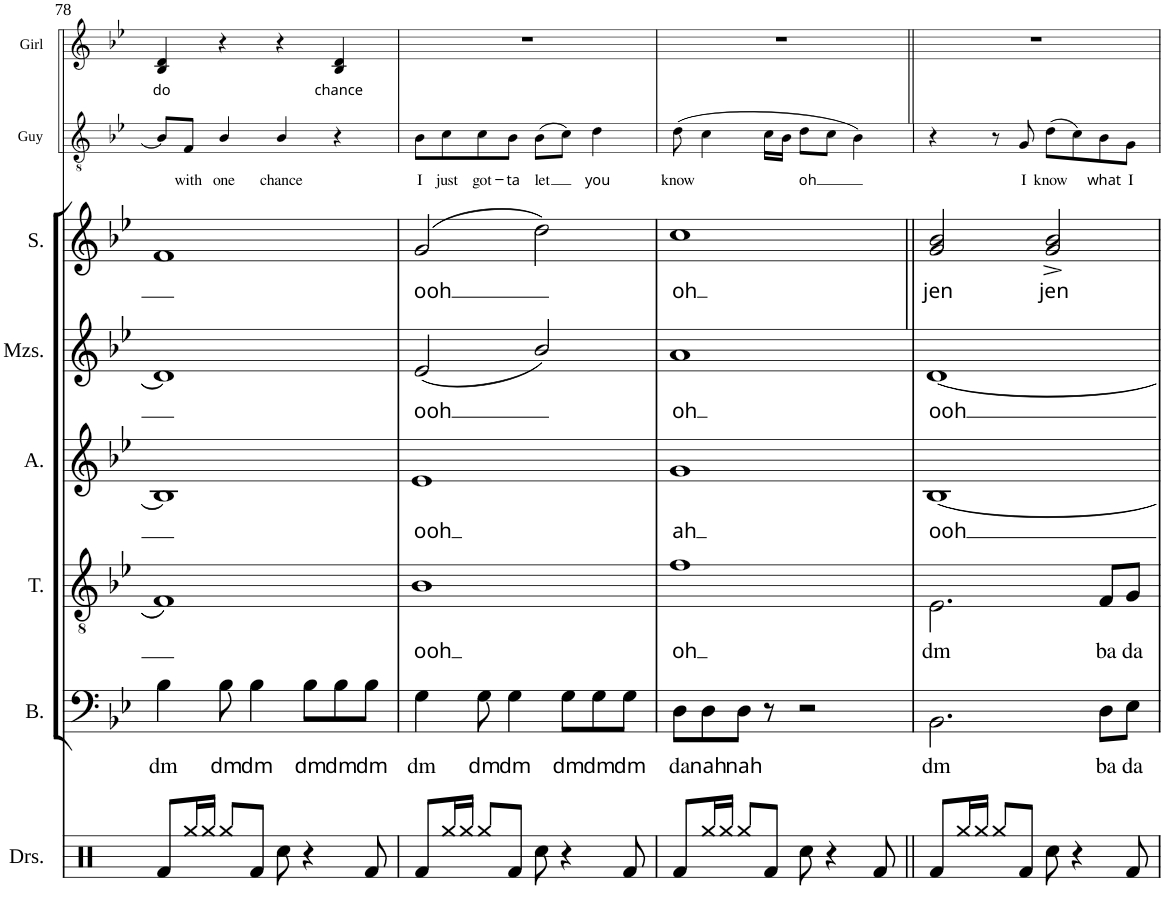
**kern	**kern	**text	**kern	**text	**kern	**text	**kern	**text	**kern	**text	**kern	**text	**kern	**text
*part8	*part7	*part7	*part6	*part6	*part5	*part5	*part4	*part4	*part3	*part3	*part2	*part2	*part1	*part1
*staff8	*staff7	*staff7	*staff6	*staff6	*staff5	*staff5	*staff4	*staff4	*staff3	*staff3	*staff2	*staff2	*staff1	*staff1
*I"Drumset	*I"Bass	*	*I"Tenor	*	*I"Alto	*	*I"Mezzo-soprano	*	*I"Soprano	*	*I"Guy	*	*I"Girl	*
*I'Drs.	*I'B.	*	*I'T.	*	*I'A.	*	*I'Mzs.	*	*I'S.	*	*I'Guy	*	*I'Girl	*
!!LO:PB:g=z
*clefX	*clefF4	*	*clefGv2	*	*clefG2	*	*clefG2	*	*clefG2	*	*clefGv2	*	*clefG2	*
*k[]	*k[b-e-]	*	*k[b-e-]	*	*k[b-e-]	*	*k[b-e-]	*	*k[b-e-]	*	*k[b-e-]	*	*k[b-e-]	*
*M4/4	*M4/4	*	*M4/4	*	*M4/4	*	*M4/4	*	*M4/4	*	*M4/4	*	*M4/4	*
*met(c)	*met(c)	*	*met(c)	*	*met(c)	*	*met(c)	*	*met(c)	*	*met(c)	*	*met(c)	*
=78	=78	=78	=78	=78	=78	=78	=78	=78	=78	=78	=78	=78	=78	=78
!	!	!LO:LY:b	!	!	!	!	!	!	!	!	!	!	!	!LO:LY:b
8Rf/L	4B-\	dm	1F	.	1B-]	.	1d]	.	1f	.	8B-/L]	.	4B-/ 4d/	do
!	!	!	!	!	!	!	!	!	!	!	!	!LO:LY:b	!	!
16Rgg/L	.	.	.	.	.	.	.	.	.	.	8F/J	with	.	.
16Rgg/JJ	.	.	.	.	.	.	.	.	.	.	.	.	.	.
!	!	!LO:LY:b	!	!	!	!	!	!	!	!	!	!LO:LY:b	!	!
8Rgg/L	8B-\	dm	.	.	.	.	.	.	.	.	4B-/	one	4r	.
!	!	!LO:LY:b	!	!	!	!	!	!	!	!	!	!	!	!
8Rf/J	4B-\	dm	.	.	.	.	.	.	.	.	.	.	.	.
!	!	!	!	!	!	!	!	!	!	!	!	!LO:LY:b	!	!
8Rcc\	.	.	.	.	.	.	.	.	.	.	4B-/	chance	4r	.
!	!	!LO:LY:b	!	!	!	!	!	!	!	!	!	!	!	!
4r	8B-\L	dm	.	.	.	.	.	.	.	.	.	.	.	.
!	!	!LO:LY:b	!	!	!	!	!	!	!	!	!	!	!	!LO:LY:b
.	8B-\	dm	.	.	.	.	.	.	.	.	4r	.	4B-/ 4d/	chance
!	!	!LO:LY:b	!	!	!	!	!	!	!	!	!	!	!	!
8Rf/	8B-\J	dm	.	.	.	.	.	.	.	.	.	.	.	.
=79	=79	=79	=79	=79	=79	=79	=79	=79	=79	=79	=79	=79	=79	=79
!	!	!LO:LY:b	!	!LO:LY:b	!	!LO:LY:b	!	!LO:LY:b	!	!LO:LY:b	!	!LO:LY:b	!	!
8Rf/L	4G\	dm	1B-	ooh	1e-	ooh	(2e-/	ooh	(2g/	ooh	8B-\L	I	1r	.
!	!	!	!	!	!	!	!	!	!	!	!	!LO:LY:b	!	!
16Rgg/L	.	.	.	.	.	.	.	.	.	.	8c\	just	.	.
16Rgg/JJ	.	.	.	.	.	.	.	.	.	.	.	.	.	.
!	!	!LO:LY:b	!	!	!	!	!	!	!	!	!	!LO:LY:b	!	!
8Rgg/L	8G\	dm	.	.	.	.	.	.	.	.	8c\	got-	.	.
!	!	!LO:LY:b	!	!	!	!	!	!	!	!	!	!LO:LY:b	!	!
8Rf/J	4G\	dm	.	.	.	.	.	.	.	.	8B-\J	-ta	.	.
!	!	!	!	!	!	!	!	!	!	!	!	!LO:LY:b	!	!
8Rcc\	.	.	.	.	.	.	2b-/)	.	2dd\)	.	(8B-\L	let	.	.
!	!	!LO:LY:b	!	!	!	!	!	!	!	!	!	!	!	!
4r	8G\L	dm	.	.	.	.	.	.	.	.	8c\J)	.	.	.
!	!	!LO:LY:b	!	!	!	!	!	!	!	!	!	!LO:LY:b	!	!
.	8G\	dm	.	.	.	.	.	.	.	.	4d\	you	.	.
!	!	!LO:LY:b	!	!	!	!	!	!	!	!	!	!	!	!
8Rf/	8G\J	dm	.	.	.	.	.	.	.	.	.	.	.	.
=80	=80	=80	=80	=80	=80	=80	=80	=80	=80	=80	=80	=80	=80	=80
!	!	!LO:LY:b	!	!LO:LY:b	!	!LO:LY:b	!	!LO:LY:b	!	!LO:LY:b	!	!LO:LY:b	!	!
8Rf/L	8D\L	da	1f	oh	1g	ah	1a	oh	1cc	oh	(8d\	know	1r	.
!	!	!LO:LY:b	!	!	!	!	!	!	!	!	!	!	!	!
16Rgg/L	8D\	nah	.	.	.	.	.	.	.	.	4c\	.	.	.
16Rgg/JJ	.	.	.	.	.	.	.	.	.	.	.	.	.	.
!	!	!LO:LY:b	!	!	!	!	!	!	!	!	!	!	!	!
8Rgg/L	8D\J	nah	.	.	.	.	.	.	.	.	.	.	.	.
8Rf/J	8r	.	.	.	.	.	.	.	.	.	16c\LL	.	.	.
.	.	.	.	.	.	.	.	.	.	.	16B-\JJ	.	.	.
!	!	!	!	!	!	!	!	!	!	!	!	!LO:LY:b	!	!
8Rcc\	2r	.	.	.	.	.	.	.	.	.	8d\L	oh	.	.
4r	.	.	.	.	.	.	.	.	.	.	8c\J	.	.	.
.	.	.	.	.	.	.	.	.	.	.	4B-\)	.	.	.
8Rf/	.	.	.	.	.	.	.	.	.	.	.	.	.	.
=81||	=81||	=81||	=81||	=81||	=81||	=81||	=81||	=81||	=81||	=81||	=81||	=81||	=81||	=81||
!	!	!LO:LY:b	!	!LO:LY:b	!	!LO:LY:b	!	!LO:LY:b	!	!LO:LY:b	!	!	!	!
8Rf/L	2.BB-\	dm	2.E-\	dm	[1B-	ooh	[1d	ooh	2g/ 2b-/	jen	4r	.	1r	.
16Rgg/L	.	.	.	.	.	.	.	.	.	.	.	.	.	.
16Rgg/JJ	.	.	.	.	.	.	.	.	.	.	.	.	.	.
8Rgg/L	.	.	.	.	.	.	.	.	.	.	8r	.	.	.
!	!	!	!	!	!	!	!	!	!	!	!	!LO:LY:b	!	!
8Rf/J	.	.	.	.	.	.	.	.	.	.	8G/	I	.	.
!	!	!	!	!	!	!	!	!	!	!LO:LY:b	!	!LO:LY:b	!	!
8Rcc\	.	.	.	.	.	.	.	.	2g/^ 2b-/^	jen	(8d\L	know	.	.
4r	.	.	.	.	.	.	.	.	.	.	8c\)	.	.	.
!	!	!LO:LY:b	!	!LO:LY:b	!	!	!	!	!	!	!	!LO:LY:b	!	!
.	8D\L	ba	8F/L	ba	.	.	.	.	.	.	8B-\	what	.	.
!	!	!LO:LY:b	!	!LO:LY:b	!	!	!	!	!	!	!	!LO:LY:b	!	!
8Rf/	8E-\J	da	8G/J	da	.	.	.	.	.	.	8G\J	I	.	.
=	=	=	=	=	=	=	=	=	=	=	=	=	=	=
*-	*-	*-	*-	*-	*-	*-	*-	*-	*-	*-	*-	*-	*-	*-
